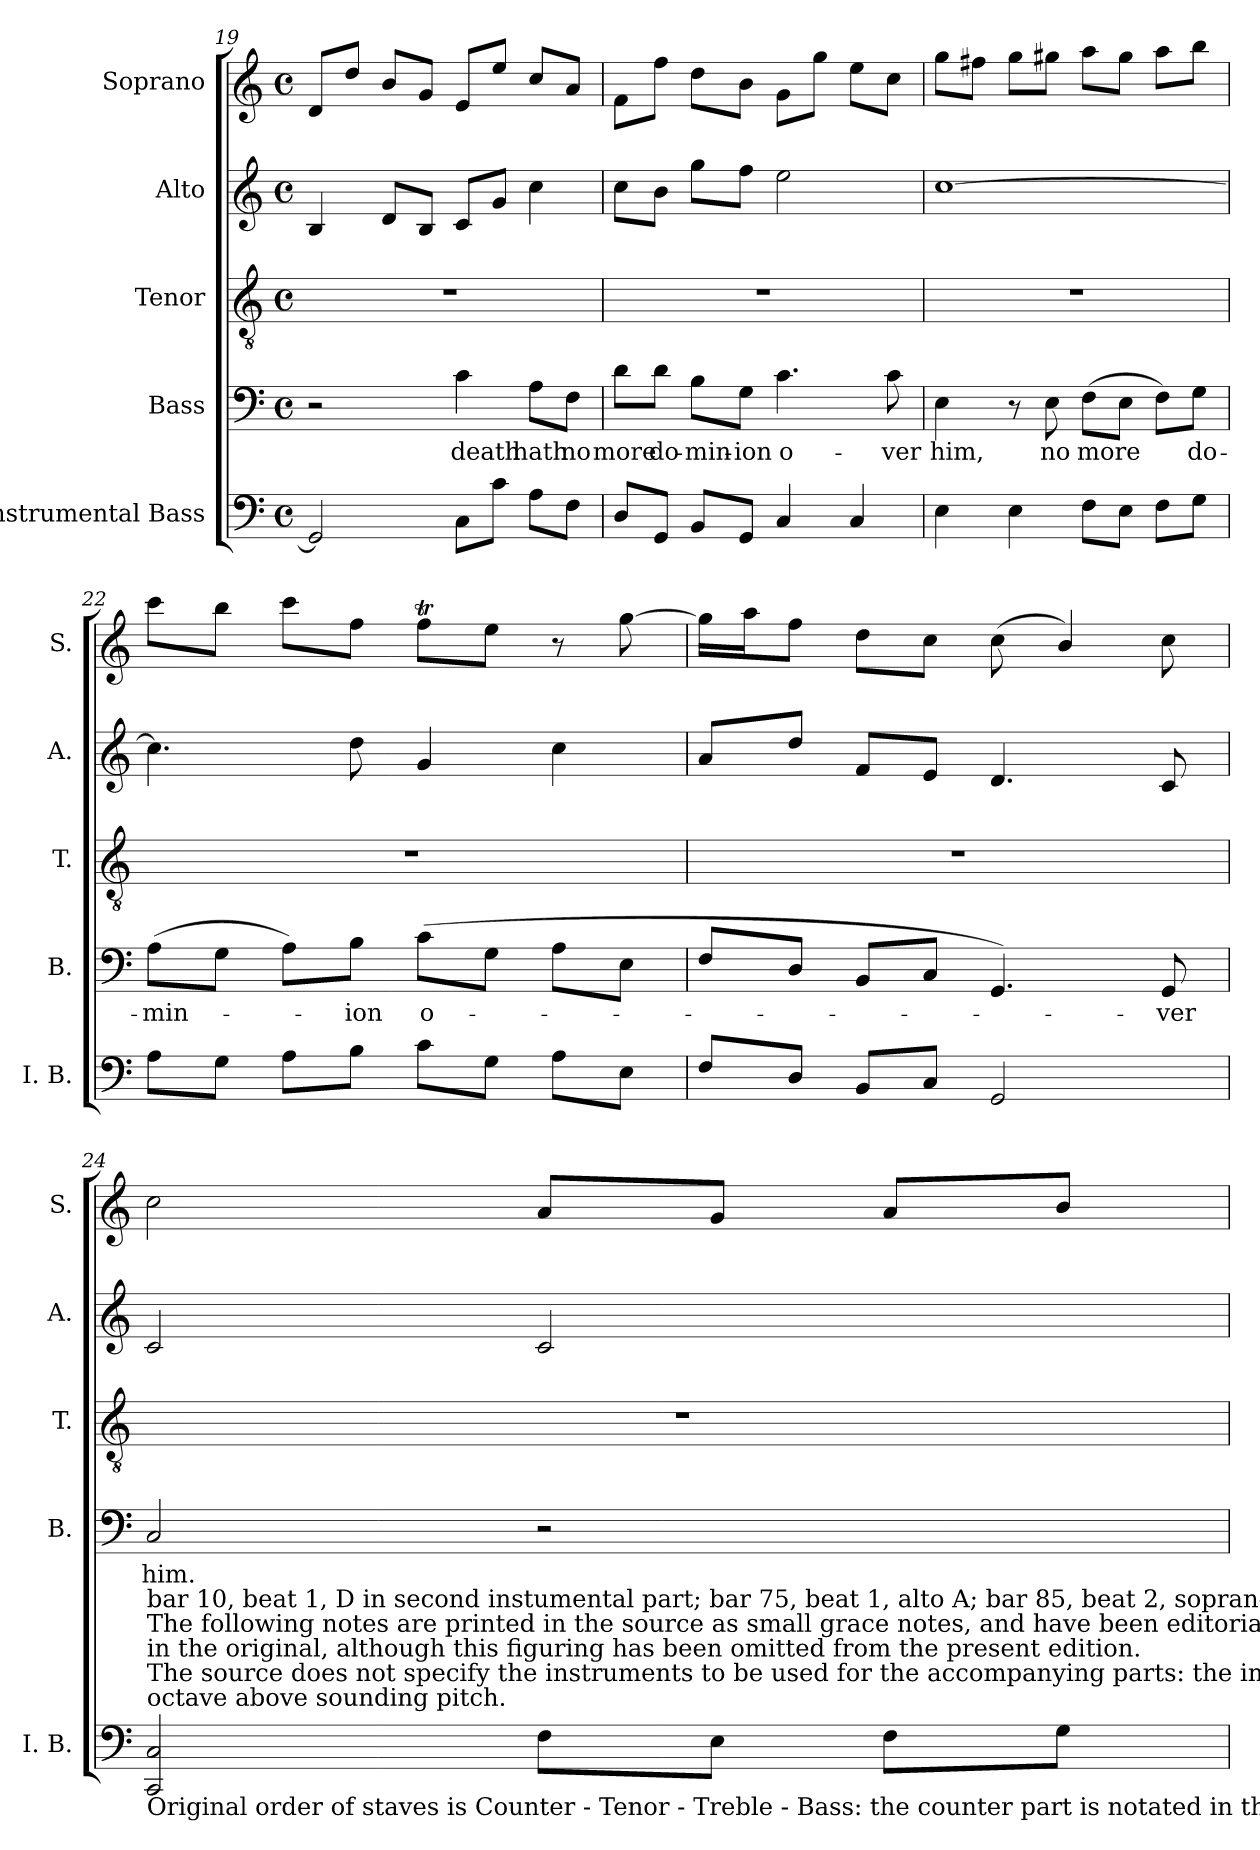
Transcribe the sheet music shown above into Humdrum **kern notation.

**kern	**kern	**text	**kern	**kern	**kern
*part5	*part4	*part4	*part3	*part2	*part1
*staff5	*staff4	*staff4	*staff3	*staff2	*staff1
*I"Instrumental Bass	*I"Bass	*	*I"Tenor	*I"Alto	*I"Soprano
*I'I. B.	*I'B.	*	*I'T.	*I'A.	*I'S.
*clefF4	*clefF4	*	*clefGv2	*clefG2	*clefG2
*	*	*	*ITrd7c12	*	*
*k[]	*k[]	*	*k[]	*k[]	*k[]
*C:	*C:	*	*C:	*C:	*C:
*M4/4	*M4/4	*	*M4/4	*M4/4	*M4/4
*met(c)	*met(c)	*	*met(c)	*met(c)	*met(c)
=19	=19	=19	=19	=19	=19
2GGi/]	2r	.	1r	4Bi/	8di/L
.	.	.	.	.	8ddi/J
.	.	.	.	8di/L	8bi/L
.	.	.	.	8Bi/J	8gi/J
!	!	!LO:LY:b:color=#000000	!	!	!
8Ci\L	4ci\	death	.	8ci/L	8ei/L
8ci\J	.	.	.	8gi/J	8eei/J
!	!	!LO:LY:b:color=#000000	!	!	!
8Ai\L	8Ai\L	hath	.	4cci\	8cci/L
!	!	!LO:LY:b:color=#000000	!	!	!
8Fi\J	8Fi\J	no	.	.	8ai/J
!!LO:PB:g=z
=20	=20	=20	=20	=20	=20
!	!	!LO:LY:b:color=#000000	!	!	!
8Di/L	8di\L	more	1r	8cci\L	8fi\L
!	!	!LO:LY:b:color=#000000	!	!	!
8GGi/J	8di\J	do-	.	8bi\J	8ffi\J
!	!	!LO:LY:b:color=#000000	!	!	!
8BBi/L	8Bi\L	-min-	.	8ggi\L	8ddi\L
!	!	!LO:LY:b:color=#000000	!	!	!
8GGi/J	8Gi\J	-ion	.	8ffi\J	8bi\J
!	!	!LO:LY:b:color=#000000	!	!	!
4Ci/	4.ci\	o-	.	2eei\	8gi\L
.	.	.	.	.	8ggi\J
4Ci/	.	.	.	.	8eei\L
!	!	!LO:LY:b:color=#000000	!	!	!
.	8ci\	-ver	.	.	8cci\J
=21	=21	=21	=21	=21	=21
!	!	!LO:LY:b:color=#000000	!	!	!
4Ei\	4Ei\	him,	1r	[1cci	8ggi\L
.	.	.	.	.	8ff#Xi\J
4Ei\	8r	.	.	.	8ggi\L
!	!	!LO:LY:b:color=#000000	!	!	!
.	8Ei\	no	.	.	8gg#Xi\J
!	!	!LO:LY:b:color=#000000	!	!	!
8Fi\L	(8Fi\L	more	.	.	8aai\L
8Ei\J	8Ei\J	.	.	.	8gg#i\J
8Fi\L	8Fi\L)	.	.	.	8aai\L
!	!	!LO:LY:b:color=#000000	!	!	!
8Gi\J	8Gi\J	do-	.	.	8bbi\J
=22	=22	=22	=22	=22	=22
!	!	!LO:LY:b:color=#000000	!	!	!
8Ai\L	(8Ai\L	-min-	1r	4.cci\]	8ccci\L
8Gi\J	8Gi\J	.	.	.	8bbi\J
8Ai\L	8Ai\L)	.	.	.	8ccci\L
!	!	!LO:LY:b:color=#000000	!	!	!
8Bi\J	8Bi\J	-ion	.	8ddi\	8ffi\J
!	!	!LO:LY:b:color=#000000	!	!	!
8ci\L	(8ci\L	o-	.	4gi/	8ffTi\L
8Gi\J	8Gi\J	.	.	.	8eei\J
8Ai\L	8Ai\L	.	.	4cci\	8r
8Ei\J	8Ei\J	.	.	.	[8ggi\
=23	=23	=23	=23	=23	=23
8Fi/L	8Fi/L	.	1r	8ai/L	16ggi\LL]
.	.	.	.	.	16aai\J
8Di/J	8Di/J	.	.	8ddi/J	8ffi\J
8BBi/L	8BBi/L	.	.	8fi/L	8ddi\L
8Ci/J	8Ci/J	.	.	8ei/J	8cci\J
2GGi/	4.GGi/)	.	.	4.di/	(8cci\
.	.	.	.	.	4bi/)
!	!	!LO:LY:b:color=#000000	!	!	!
.	8GGi/	-ver	.	8ci/	8cci\
!!LO:LB:g=z
=24	=24	=24	=24	=24	=24
!LO:TX:b:t=Original order of staves is Counter - Tenor - Treble - Bass&colon; the counter part is notated in the source in the treble clef, an	!	!	!	!	!
!LO:TX:t=octave above sounding pitch.	!	!	!	!	!
!LO:TX:t=The source does not specify the instruments to be used for the accompanying parts&colon; the instrumental bass part is figured	!	!	!	!	!
!LO:TX:t=in the original, although this figuring has been omitted from the present edition.	!	!	!	!	!
!LO:TX:t=The following notes are printed in the source as small grace notes, and have been editorially written out in full&colon;	!	!	!	!	!
!LO:TX:t=bar 10, beat 1, D in second instumental part; bar 75, beat 1, alto A; bar 85, beat 2, soprano G.	!	!	!	!	!
!	!	!LO:LY:b:color=#000000	!	!	!
2CCi/ 2Ci	2Ci/	him.	1r	2ci/	2cci\
8Fi\L	2r	.	.	2ci/	8ai/L
8Ei\J	.	.	.	.	8gi/J
8Fi\L	.	.	.	.	8ai/L
8Gi\J	.	.	.	.	8bi/J
=	=	=	=	=	=
*-	*-	*-	*-	*-	*-
